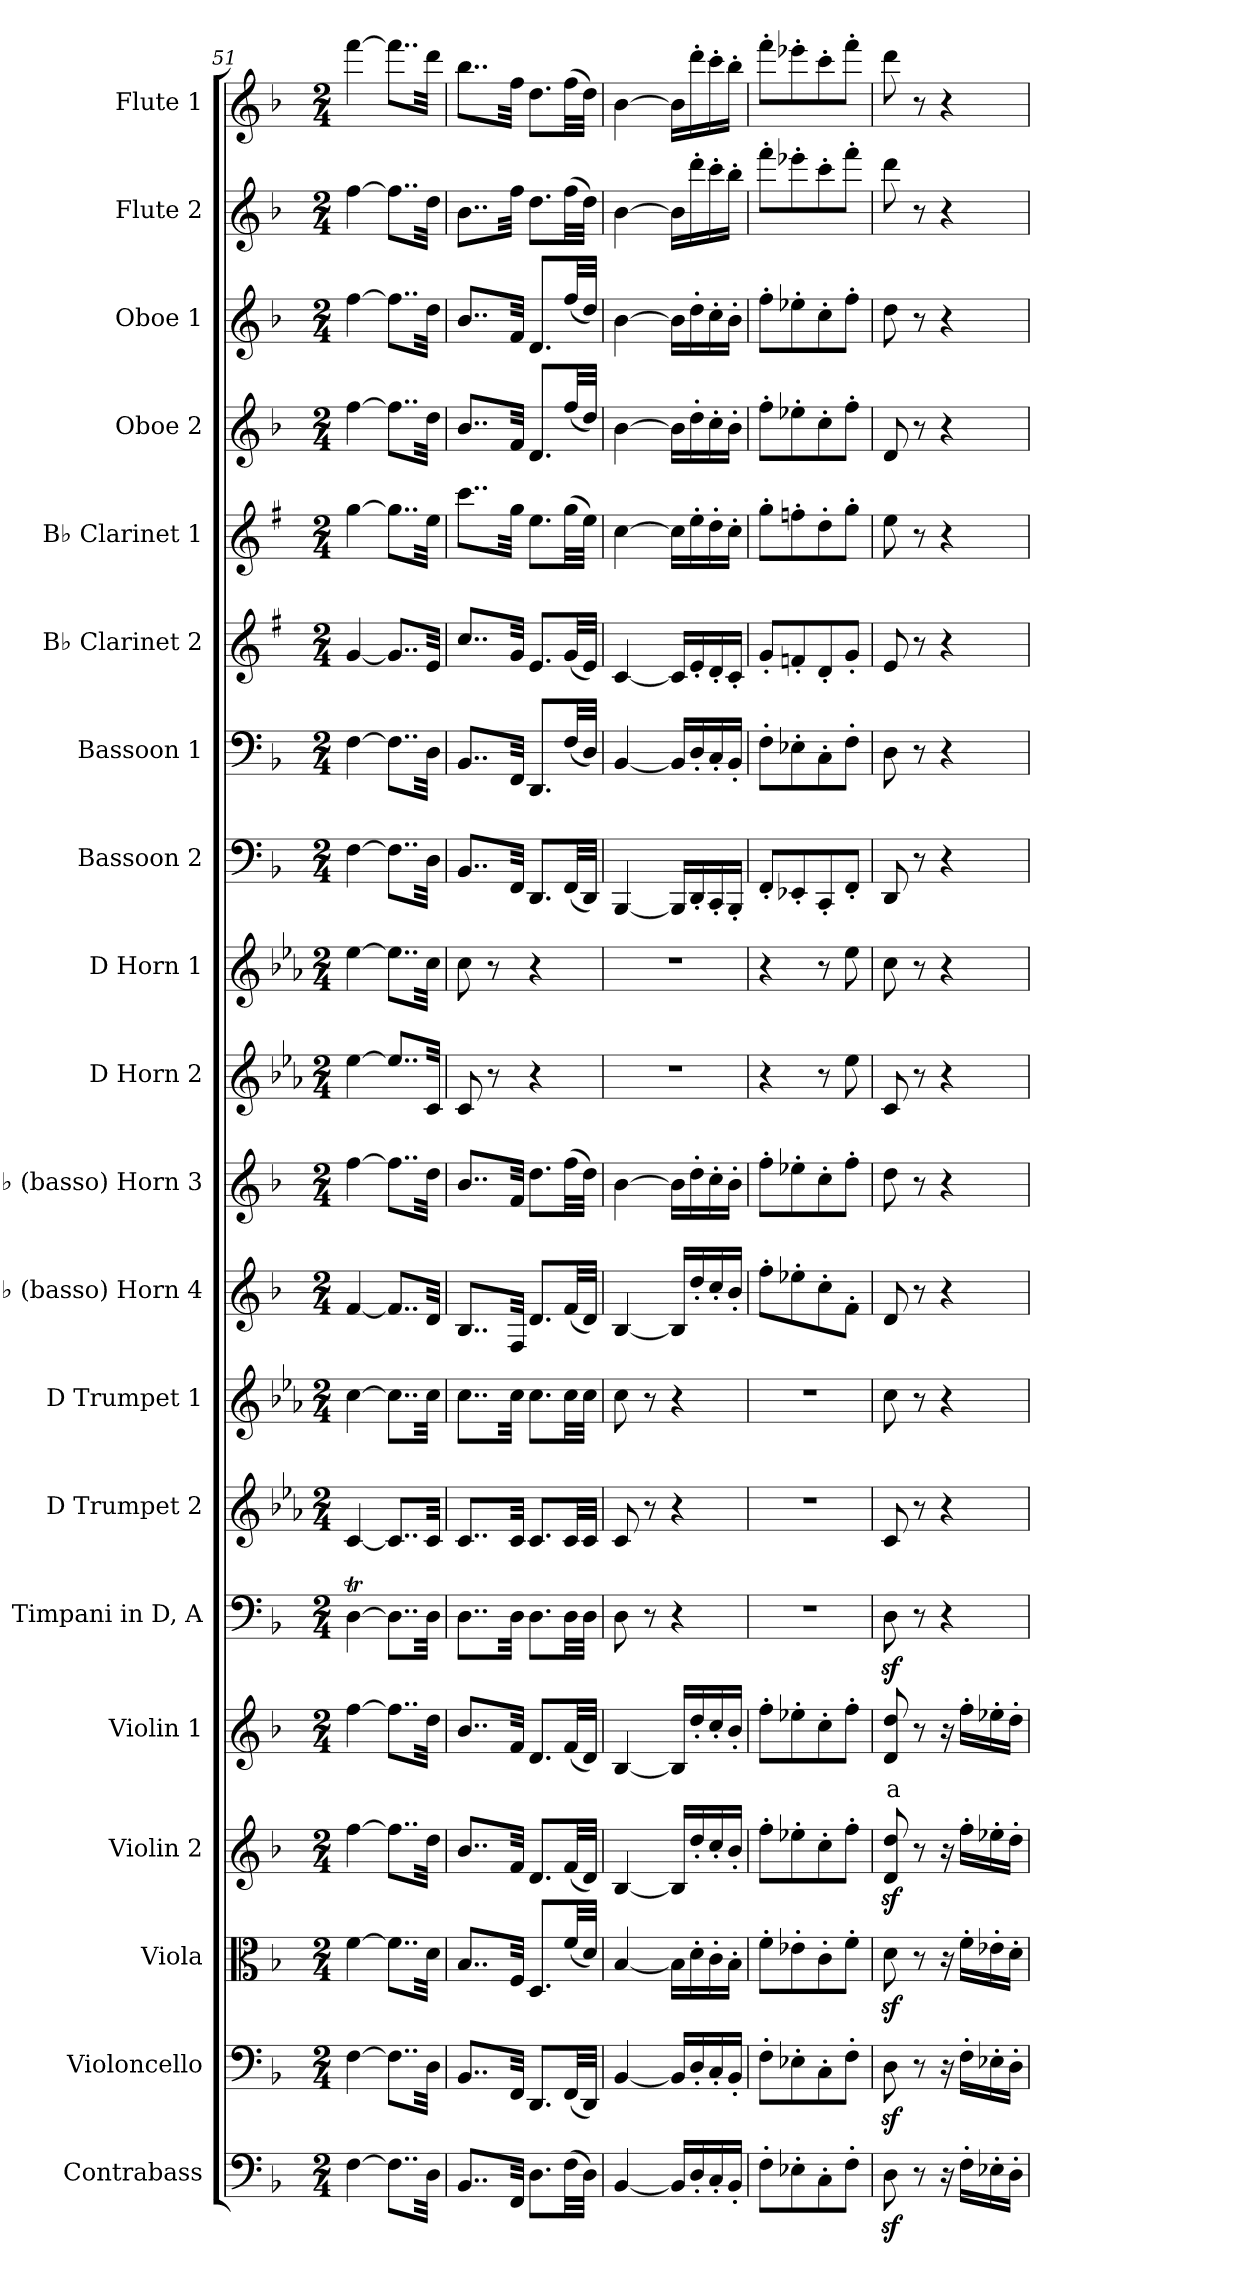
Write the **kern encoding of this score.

**kern	**kern	**kern	**kern	**kern	**text	**kern	**kern	**kern	**kern	**kern	**kern	**kern	**kern	**kern	**kern	**kern	**kern	**kern	**kern	**kern
*part20	*part19	*part18	*part17	*part16	*part16	*part15	*part14	*part13	*part12	*part11	*part10	*part9	*part8	*part7	*part6	*part5	*part4	*part3	*part2	*part1
*staff20	*staff19	*staff18	*staff17	*staff16	*staff16	*staff15	*staff14	*staff13	*staff12	*staff11	*staff10	*staff9	*staff8	*staff7	*staff6	*staff5	*staff4	*staff3	*staff2	*staff1
*I"Contrabass	*I"Violoncello	*I"Viola	*I"Violin 2	*I"Violin 1	*	*I"Timpani in D, A	*I"D Trumpet 2	*I"D Trumpet 1	*I"B♭ (basso) Horn 4	*I"B♭ (basso) Horn 3	*I"D Horn 2	*I"D Horn 1	*I"Bassoon 2	*I"Bassoon 1	*I"B♭ Clarinet 2	*I"B♭ Clarinet 1	*I"Oboe 2	*I"Oboe 1	*I"Flute 2	*I"Flute 1
*I'Cb	*I'Vc	*I'Vla	*I'Vl 2	*I'Vl 1	*	*I'Timp. in D, A	*I'Tr 2	*I'Tr 1	*I'Hn 4	*I'Hn 3	*I'Hn 2	*I'Hn 1	*I'Bsn 2	*I'Bsn 1	*I'Cl 2	*I'Cl 1	*I'Ob 2	*I'Ob 1	*I'Fl 2	*I'Fl 1
!!LO:PB:g=z
*clefF4	*clefF4	*clefC3	*clefG2	*clefG2	*	*clefF4	*clefG2	*clefG2	*clefG2	*clefG2	*clefG2	*clefG2	*clefF4	*clefF4	*clefG2	*clefG2	*clefG2	*clefG2	*clefG2	*clefG2
*ITrd7c12	*	*	*	*	*	*	*ITrd-1c-2	*ITrd-1c-2	*ITrd8c14	*ITrd8c14	*ITrd6c10	*ITrd6c10	*	*	*ITrd1c2	*ITrd1c2	*	*	*	*
*k[b-]	*k[b-]	*k[b-]	*k[b-]	*k[b-]	*	*k[b-]	*k[b-]	*k[b-]	*k[b-]	*k[b-]	*k[b-]	*k[b-]	*k[b-]	*k[b-]	*k[b-]	*k[b-]	*k[b-]	*k[b-]	*k[b-]	*k[b-]
*M2/4	*M2/4	*M2/4	*M2/4	*M2/4	*	*M2/4	*M2/4	*M2/4	*M2/4	*M2/4	*M2/4	*M2/4	*M2/4	*M2/4	*M2/4	*M2/4	*M2/4	*M2/4	*M2/4	*M2/4
=51	=51	=51	=51	=51	=51	=51	=51	=51	=51	=51	=51	=51	=51	=51	=51	=51	=51	=51	=51	=51
[4FF\	[4F\	[4f\	[4ff\	[4ff\	.	[4DT\	[4d/	[4dd\	[4F/	[4f\	[4f\	[4f\	[4F\	[4F\	[4f/	[4ff\	[4ff\	[4ff\	[4ff\	[4fff\
8..FF\L]	8..F\L]	8..f\L]	8..ff\L]	8..ff\L]	.	8..DTTT\L]	8..d/L]	8..dd\L]	8..F/L]	8..f\L]	8..f/L]	8..f\L]	8..F\L]	8..F\L]	8..f/L]	8..ff\L]	8..ff\L]	8..ff\L]	8..ff\L]	8..fff\L]
32DD\Jkk	32D\Jkk	32d\Jkk	32dd\Jkk	32dd\Jkk	.	32D\Jkk	32d/Jkk	32dd\Jkk	32D/Jkk	32d\Jkk	32D/Jkk	32d\Jkk	32D\Jkk	32D\Jkk	32d/Jkk	32dd\Jkk	32dd\Jkk	32dd\Jkk	32dd\Jkk	32ddd\Jkk
=52	=52	=52	=52	=52	=52	=52	=52	=52	=52	=52	=52	=52	=52	=52	=52	=52	=52	=52	=52	=52
8..BBB-/L	8..BB-/L	8..B-/L	8..b-/L	8..b-/L	.	8..D\L	8..d/L	8..dd\L	8..BB-/L	8..B-/L	8D/	8d\	8..BB-/L	8..BB-/L	8..b-/L	8..bb-\L	8..b-/L	8..b-/L	8..b-\L	8..bb-\L
.	.	.	.	.	.	.	.	.	.	.	8r	8r	.	.	.	.	.	.	.	.
32FFF/Jkk	32FF/Jkk	32F/Jkk	32f/Jkk	32f/Jkk	.	32D\Jkk	32d/Jkk	32dd\Jkk	32FF/Jkk	32F/Jkk	.	.	32FF/Jkk	32FF/Jkk	32f/Jkk	32ff\Jkk	32f/Jkk	32f/Jkk	32ff\Jkk	32ff\Jkk
8.DD\L	8.DD/L	8.D/L	8.d/L	8.d/L	.	8.D\L	8.d/L	8.dd\L	8.D/L	8.d\L	4r	4r	8.DD/L	8.DD/L	8.d/L	8.dd\L	8.d/L	8.d/L	8.dd\L	8.dd\L
(>32FF\LL	(<32FF/LL	(<32f/LL	(<32f/LL	(<32f/LL	.	32D\LL	32d/LL	32dd\LL	(<32F/LL	(>32f\LL	.	.	(<32FF/LL	(<32F/LL	(<32f/LL	(>32ff\LL	(<32ff/LL	(<32ff/LL	(>32ff\LL	(>32ff\LL
32DD\JJJ)	32DD/JJJ)	32d/JJJ)	32d/JJJ)	32d/JJJ)	.	32D\JJJ	32d/JJJ	32dd\JJJ	32D/JJJ)	32d\JJJ)	.	.	32DD/JJJ)	32D/JJJ)	32d/JJJ)	32dd\JJJ)	32dd/JJJ)	32dd/JJJ)	32dd\JJJ)	32dd\JJJ)
=53	=53	=53	=53	=53	=53	=53	=53	=53	=53	=53	=53	=53	=53	=53	=53	=53	=53	=53	=53	=53
[4BBB-/	[4BB-/	[4B-/	[4B-/	[4B-/	.	8D\	8d/	8dd\	[4BB-/	[4B-\	2r	2r	[4BBB-/	[4BB-/	[4B-/	[4b-\	[4b-\	[4b-\	[4b-\	[4b-\
.	.	.	.	.	.	8r	8r	8r	.	.	.	.	.	.	.	.	.	.	.	.
16BBB-/LL]	16BB-/LL]	16B-\LL]	16B-/LL]	16B-/LL]	.	4r	4r	4r	16BB-/LL]	16B-\LL]	.	.	16BBB-/LL]	16BB-/LL]	16B-/LL]	16b-\LL]	16b-\LL]	16b-\LL]	16b-\LL]	16b-\LL]
16DD'/	16D'/	16d'\	16dd'/	16dd'/	.	.	.	.	16d'/	16d'\	.	.	16DD'/	16D'/	16d'/	16dd'\	16dd'\	16dd'\	16ddd'\	16ddd'\
16CC'/	16C'/	16c'\	16cc'/	16cc'/	.	.	.	.	16c'/	16c'\	.	.	16CC'/	16C'/	16c'/	16cc'\	16cc'\	16cc'\	16ccc'\	16ccc'\
16BBB-'/JJ	16BB-'/JJ	16B-'\JJ	16b-'/JJ	16b-'/JJ	.	.	.	.	16B-'/JJ	16B-'\JJ	.	.	16BBB-'/JJ	16BB-'/JJ	16B-'/JJ	16b-'\JJ	16b-'\JJ	16b-'\JJ	16bb-'\JJ	16bb-'\JJ
=54	=54	=54	=54	=54	=54	=54	=54	=54	=54	=54	=54	=54	=54	=54	=54	=54	=54	=54	=54	=54
8FF'\L	8F'\L	8f'\L	8ff'\L	8ff'\L	.	2r	2r	2r	8f'\L	8f'\L	4r	4r	8FF'/L	8F'\L	8f'/L	8ff'\L	8ff'\L	8ff'\L	8fff'\L	8fff'\L
8EE-X'\	8E-X'\	8e-X'\	8ee-X'\	8ee-X'\	.	.	.	.	8e-X'\	8e-X'\	.	.	8EE-X'/	8E-X'\	8e-X'/	8ee-X'\	8ee-X'\	8ee-X'\	8eee-X'\	8eee-X'\
8CC'\	8C'\	8c'\	8cc'\	8cc'\	.	.	.	.	8c'\	8c'\	8r	8r	8CC'/	8C'\	8c'/	8cc'\	8cc'\	8cc'\	8ccc'\	8ccc'\
8FF'\J	8F'\J	8f'\J	8ff'\J	8ff'\J	.	.	.	.	8F'\J	8f'\J	8f\	8f\	8FF'/J	8F'\J	8f'/J	8ff'\J	8ff'\J	8ff'\J	8fff'\J	8fff'\J
=55	=55	=55	=55	=55	=55	=55	=55	=55	=55	=55	=55	=55	=55	=55	=55	=55	=55	=55	=55	=55
!	!	!	!	!	!LO:LY:b:color=#FF0000	!	!	!	!	!	!	!	!	!	!	!	!	!	!	!
8DDz<\	8Dz<\	8dz<\	8d/z< 8dd/z<	8d/z< 8dd/z<	a	8D\	8d/	8dd\	8D/	8d\	8D/	8d\	8DD/	8D\	8d/	8dd\	8d/	8dd\	8ddd\	8ddd\
8r	8r	8r	8r	8r	.	8r	8r	8r	8r	8r	8r	8r	8r	8r	8r	8r	8r	8r	8r	8r
16r	16r	16r	16r	16r	.	4r	4r	4r	4r	4r	4r	4r	4r	4r	4r	4r	4r	4r	4r	4r
16FF'\LL	16F'\LL	16f'\LL	16ff'\LL	16ff'\LL	.	.	.	.	.	.	.	.	.	.	.	.	.	.	.	.
16EE-X'\	16E-X'\	16e-X'\	16ee-X'\	16ee-X'\	.	.	.	.	.	.	.	.	.	.	.	.	.	.	.	.
16DD'\JJ	16D'\JJ	16d'\JJ	16dd'\JJ	16dd'\JJ	.	.	.	.	.	.	.	.	.	.	.	.	.	.	.	.
=	=	=	=	=	=	=	=	=	=	=	=	=	=	=	=	=	=	=	=	=
*-	*-	*-	*-	*-	*-	*-	*-	*-	*-	*-	*-	*-	*-	*-	*-	*-	*-	*-	*-	*-
